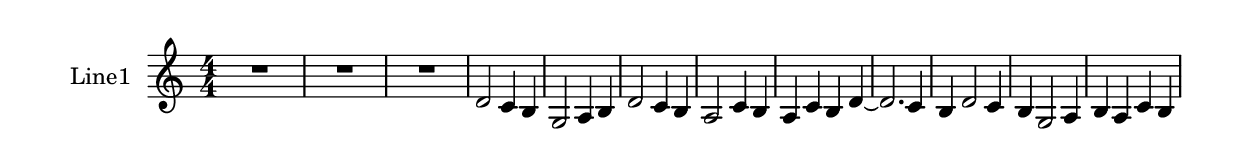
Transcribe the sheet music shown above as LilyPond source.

% 2016-08-23 01:17

\version "2.18.2"
\language "english"

\header {}

\layout {}

\paper {}

\score {
    \new Score <<
        \context Staff = "line1" {
            \set Staff.instrumentName = \markup { Line1 }
            \set Staff.shortInstrumentName = \markup { Line1 }
            {
                {
                    \numericTimeSignature
                    \time 4/4
                    \bar "||"
                    \accidentalStyle modern-cautionary
                    R1 * 3
                }
                {
                    d'2
                    c'4
                    b4
                    g2
                    a4
                    b4
                    d'2
                    c'4
                    b4
                    a2
                    c'4
                    b4
                    a4
                    c'4
                    b4
                    d'4 ~
                    d'2.
                    c'4
                    b4
                    d'2
                    c'4
                    b4
                    g2
                    a4
                    b4
                    a4
                    c'4
                    b4
                }
            }
        }
    >>
}